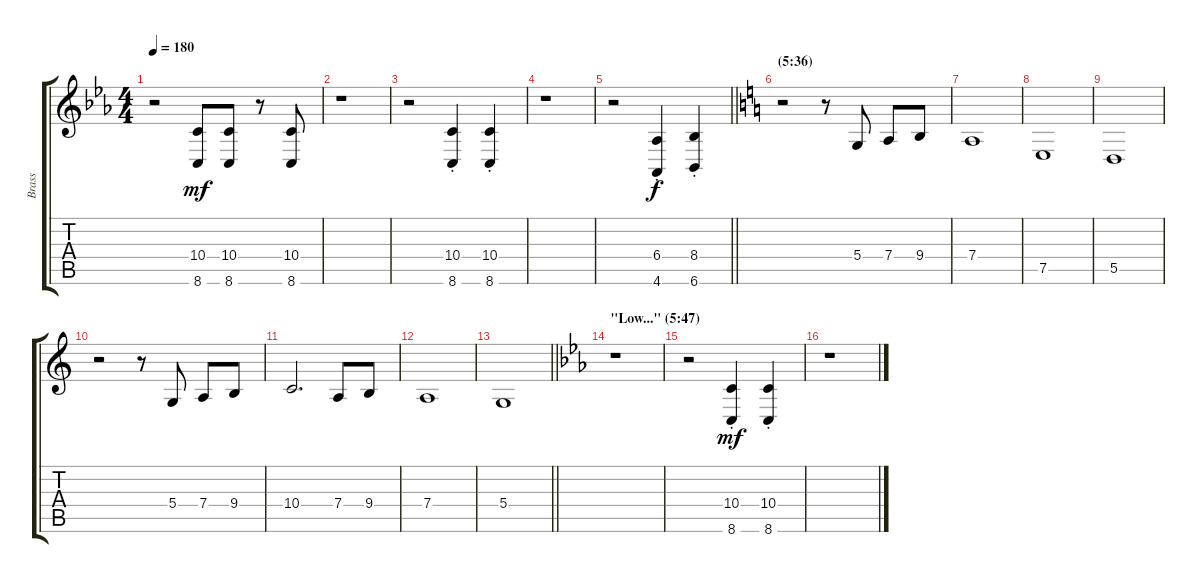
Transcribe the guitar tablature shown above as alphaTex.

\track ("Brass" "Brass") {instrument brasssection}
\staff {score tabs}
\tuning (E4 B3 G3 D3 A2 E2) {hide}
\ts (4 4)
\tempo 180
\clef g2
\ks cminor
r.2{dy mf} (10.4 8.6).8 (10.4 8.6).8 r.8 (10.4 8.6).8 |
r.1 |
r.2 (10.4{st} 8.6{st}).4 (10.4{st} 8.6{st}).4 |
r.1 |
\barLineRight lightlight
r.2 (6.4{st} 4.6{st}).4{dy f} (8.4{st} 6.6{st}).4 |
\section ("" "(5:36)")
\ks c
r.2 r.8 5.4.8 7.4.8 9.4.8 |
7.4.1 |
7.5.1 |
5.5.1 |
r.2 r.8 5.4.8 7.4.8 9.4.8 |
10.4.2{d} 7.4.8 9.4.8 |
7.4.1 |
\barLineRight lightlight
5.4.1 |
\section ("" "\"Low...\" (5:47)")
\ks cminor
r.1 |
r.2 (10.4{st} 8.6{st}).4{dy mf} (10.4{st} 8.6{st}).4 |
r.1
